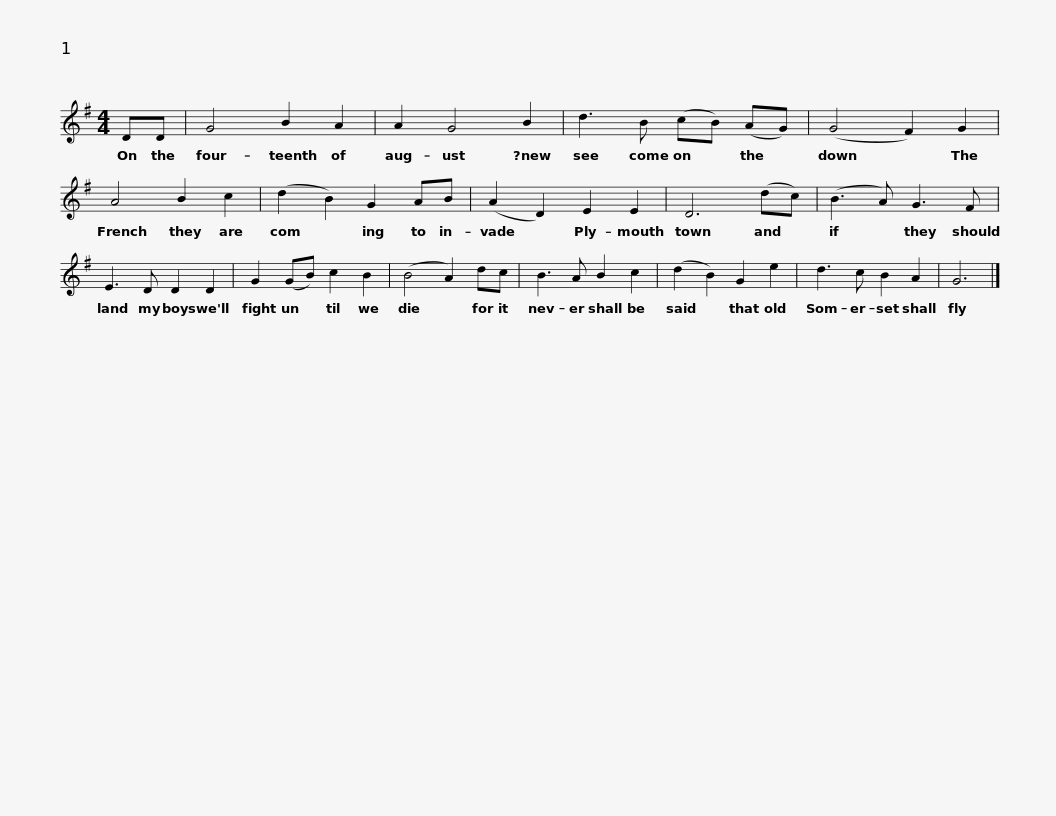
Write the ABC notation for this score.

X:1
L:1/8
M:4/4
I:linebreak $
K:G
V:1 treble
V:1
 DD | G4 B2 A2 | A2 G4 B2 | d3 B (cB) (AG) | (G4 F2) G2 | %5
 A4 B2 c2 |$ (d2 B2) G2 AB | (A2 D2) E2 E2 | D6 (dc) | (B3 A) G3 F | %10
 E3 D D2 D2 | G2 (GB) c2 B2 |$ (B4 A2) dc | B3 A B2 c2 | (d2 B2) G2 e2 | %15
 d3 c B2 A2 | G6 |] %17
